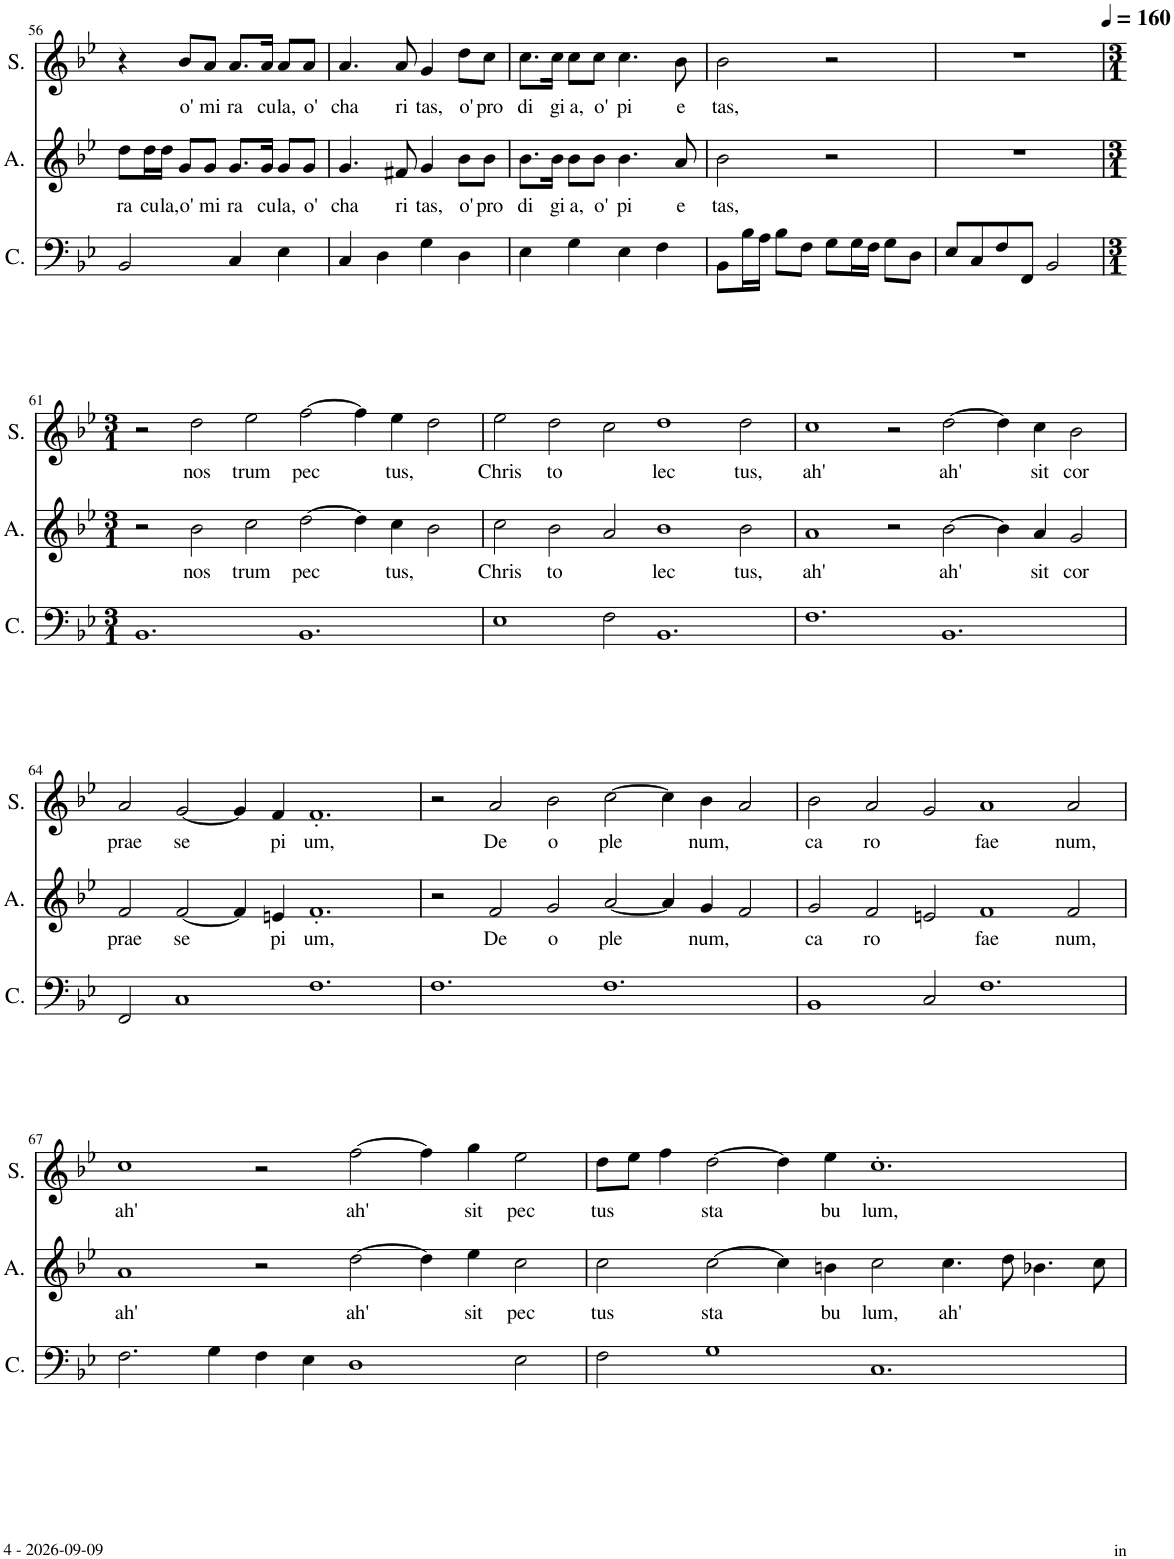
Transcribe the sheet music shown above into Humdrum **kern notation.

**kern	**kern	**text	**kern	**text
*part3	*part2	*part2	*part1	*part1
*staff3	*staff2	*staff2	*staff1	*staff1
*I"Continuo	*I"Alto	*	*I"Soprano	*
*I'C.	*I'A.	*	*I'S.	*
!!LO:PB:g=z
*clefF4	*clefG2	*	*clefG2	*
*k[b-e-]	*k[b-e-]	*	*k[b-e-]	*
*M4/4	*M4/4	*	*M4/4	*
=56	=56	=56	=56	=56
!	!	!LO:LY:b	!	!
2BB-/	8dd\L	ra	4r	.
!	!	!LO:LY:b	!	!
.	16dd\L	cu	.	.
!	!	!LO:LY:b	!	!
.	16dd\JJ	la,	.	.
!	!	!LO:LY:b	!	!LO:LY:b
.	8g/L	o'	8b-/L	o'
!	!	!LO:LY:b	!	!LO:LY:b
.	8g/J	mi	8a/J	mi
!	!	!LO:LY:b	!	!LO:LY:b
4C/	8.g/L	ra	8.a/L	ra
!	!	!LO:LY:b	!	!LO:LY:b
.	16g/Jk	cu	16a/Jk	cu
!	!	!LO:LY:b	!	!LO:LY:b
4E-\	8g/L	la,	8a/L	la,
!	!	!LO:LY:b	!	!LO:LY:b
.	8g/J	o'	8a/J	o'
=57	=57	=57	=57	=57
!	!	!LO:LY:b	!	!LO:LY:b
4C/	4.g/	cha	4.a/	cha
4D\	.	.	.	.
!	!	!LO:LY:b	!	!LO:LY:b
.	8f#X/	ri	8a/	ri
!	!	!LO:LY:b	!	!LO:LY:b
4G\	4g/	tas,	4g/	tas,
!	!	!LO:LY:b	!	!LO:LY:b
4D\	8b-\L	o'	8dd\L	o'
!	!	!LO:LY:b	!	!LO:LY:b
.	8b-\J	pro	8cc\J	pro
=58	=58	=58	=58	=58
!	!	!LO:LY:b	!	!LO:LY:b
4E-\	8.b-\L	di	8.cc\L	di
!	!	!LO:LY:b	!	!LO:LY:b
.	16b-\Jk	gi	16cc\Jk	gi
!	!	!LO:LY:b	!	!LO:LY:b
4G\	8b-\L	a,	8cc\L	a,
!	!	!LO:LY:b	!	!LO:LY:b
.	8b-\J	o'	8cc\J	o'
!	!	!LO:LY:b	!	!LO:LY:b
4E-\	4.b-\	pi	4.cc\	pi
4F\	.	.	.	.
!	!	!LO:LY:b	!	!LO:LY:b
.	8a/	e	8b-\	e
=59	=59	=59	=59	=59
!	!	!LO:LY:b	!	!LO:LY:b
8BB-\L	2b-\	tas,	2b-\	tas,
16B-\L	.	.	.	.
16A\JJ	.	.	.	.
8B-\L	.	.	.	.
8F\J	.	.	.	.
8G\L	2r	.	2r	.
16G\L	.	.	.	.
16F\JJ	.	.	.	.
8G\L	.	.	.	.
8D\J	.	.	.	.
=60	=60	=60	=60	=60
*	*	*	*^	*
8E-/L	1r	.	1r	2ryy	.
8C/	.	.	.	.	.
8F/	.	.	.	.	.
8FF/J	.	.	.	.	.
2BB-/	.	.	.	8.ryy	.
*	*	*	*MM160	*	*
.	.	.	.	4ryy	.
.	.	.	.	16ryy	.
*	*	*	*v	*v	*
!!LO:LB:g=z
=61	=61	=61	=61	=61
*M3/1	*M3/1	*	*M3/1	*
1.BB-	2r	.	2r	.
!	!	!LO:LY:b	!	!LO:LY:b
.	2b-\	nos	2dd\	nos
!	!	!LO:LY:b	!	!LO:LY:b
.	2cc\	trum	2ee-\	trum
!	!	!LO:LY:b	!	!LO:LY:b
1.BB-	[2dd\	pec	[2ff\	pec
.	4dd\]	.	4ff\]	.
!	!	!LO:LY:b	!	!LO:LY:b
.	4cc\	tus,	4ee-\	tus,
.	2b-\	.	2dd\	.
=62	=62	=62	=62	=62
!	!	!LO:LY:b	!	!LO:LY:b
1E-	2cc\	Chris	2ee-\	Chris
!	!	!LO:LY:b	!	!LO:LY:b
.	2b-\	to	2dd\	to
2F\	2a/	.	2cc\	.
!	!	!LO:LY:b	!	!LO:LY:b
1.BB-	1b-	lec	1dd	lec
!	!	!LO:LY:b	!	!LO:LY:b
.	2b-\	tus,	2dd\	tus,
=63	=63	=63	=63	=63
!	!	!LO:LY:b	!	!LO:LY:b
1.F	1a	ah'	1cc	ah'
.	2r	.	2r	.
!	!	!LO:LY:b	!	!LO:LY:b
1.BB-	[2b-\	ah'	[2dd\	ah'
.	4b-\]	.	4dd\]	.
!	!	!LO:LY:b	!	!LO:LY:b
.	4a/	sit	4cc\	sit
!	!	!LO:LY:b	!	!LO:LY:b
.	2g/	cor	2b-\	cor
!!LO:LB:g=z
=64	=64	=64	=64	=64
!	!	!LO:LY:b	!	!LO:LY:b
2FF/	2f/	prae	2a/	prae
!	!	!LO:LY:b	!	!LO:LY:b
1C	[2f/	se	[2g/	se
.	4f/]	.	4g/]	.
!	!	!LO:LY:b	!	!LO:LY:b
.	4en/	pi	4f/	pi
!	!	!LO:LY:b	!	!LO:LY:b
1.F	1.f'	um,	1.f'	um,
=65	=65	=65	=65	=65
1.F	2r	.	2r	.
!	!	!LO:LY:b	!	!LO:LY:b
.	2f/	De	2a/	De
!	!	!LO:LY:b	!	!LO:LY:b
.	2g/	o	2b-\	o
!	!	!LO:LY:b	!	!LO:LY:b
1.F	[2a/	ple	[2cc\	ple
.	4a/]	.	4cc\]	.
!	!	!LO:LY:b	!	!LO:LY:b
.	4g/	num,	4b-\	num,
.	2f/	.	2a/	.
=66	=66	=66	=66	=66
!	!	!LO:LY:b	!	!LO:LY:b
1BB-	2g/	ca	2b-\	ca
!	!	!LO:LY:b	!	!LO:LY:b
.	2f/	ro	2a/	ro
2C/	2en/	.	2g/	.
!	!	!LO:LY:b	!	!LO:LY:b
1.F	1f	fae	1a	fae
!	!	!LO:LY:b	!	!LO:LY:b
.	2f/	num,	2a/	num,
!!LO:LB:g=z
=67	=67	=67	=67	=67
!	!	!LO:LY:b	!	!LO:LY:b
2.F\	1a	ah'	1cc	ah'
4G\	.	.	.	.
4F\	2r	.	2r	.
4E-\	.	.	.	.
!	!	!LO:LY:b	!	!LO:LY:b
1D	[2dd\	ah'	[2ff\	ah'
.	4dd\]	.	4ff\]	.
!	!	!LO:LY:b	!	!LO:LY:b
.	4ee-\	sit	4gg\	sit
!	!	!LO:LY:b	!	!LO:LY:b
2E-\	2cc\	pec	2ee-\	pec
=68	=68	=68	=68	=68
!	!	!LO:LY:b	!	!LO:LY:b
2F\	2cc\	tus	8dd\L	tus
.	.	.	8ee-\J	.
.	.	.	4ff\	.
!	!	!LO:LY:b	!	!LO:LY:b
1G	[2cc\	sta	[2dd\	sta
.	4cc\]	.	4dd\]	.
!	!	!LO:LY:b	!	!LO:LY:b
.	4bn\	bu	4ee-\	bu
!	!	!LO:LY:b	!	!LO:LY:b
1.C	2cc\	lum,	1.cc'	lum,
!	!	!LO:LY:b	!	!
.	4.cc\	ah'	.	.
.	8dd\	.	.	.
.	4.b-X\	.	.	.
.	8cc\	.	.	.
=	=	=	=	=
*-	*-	*-	*-	*-
